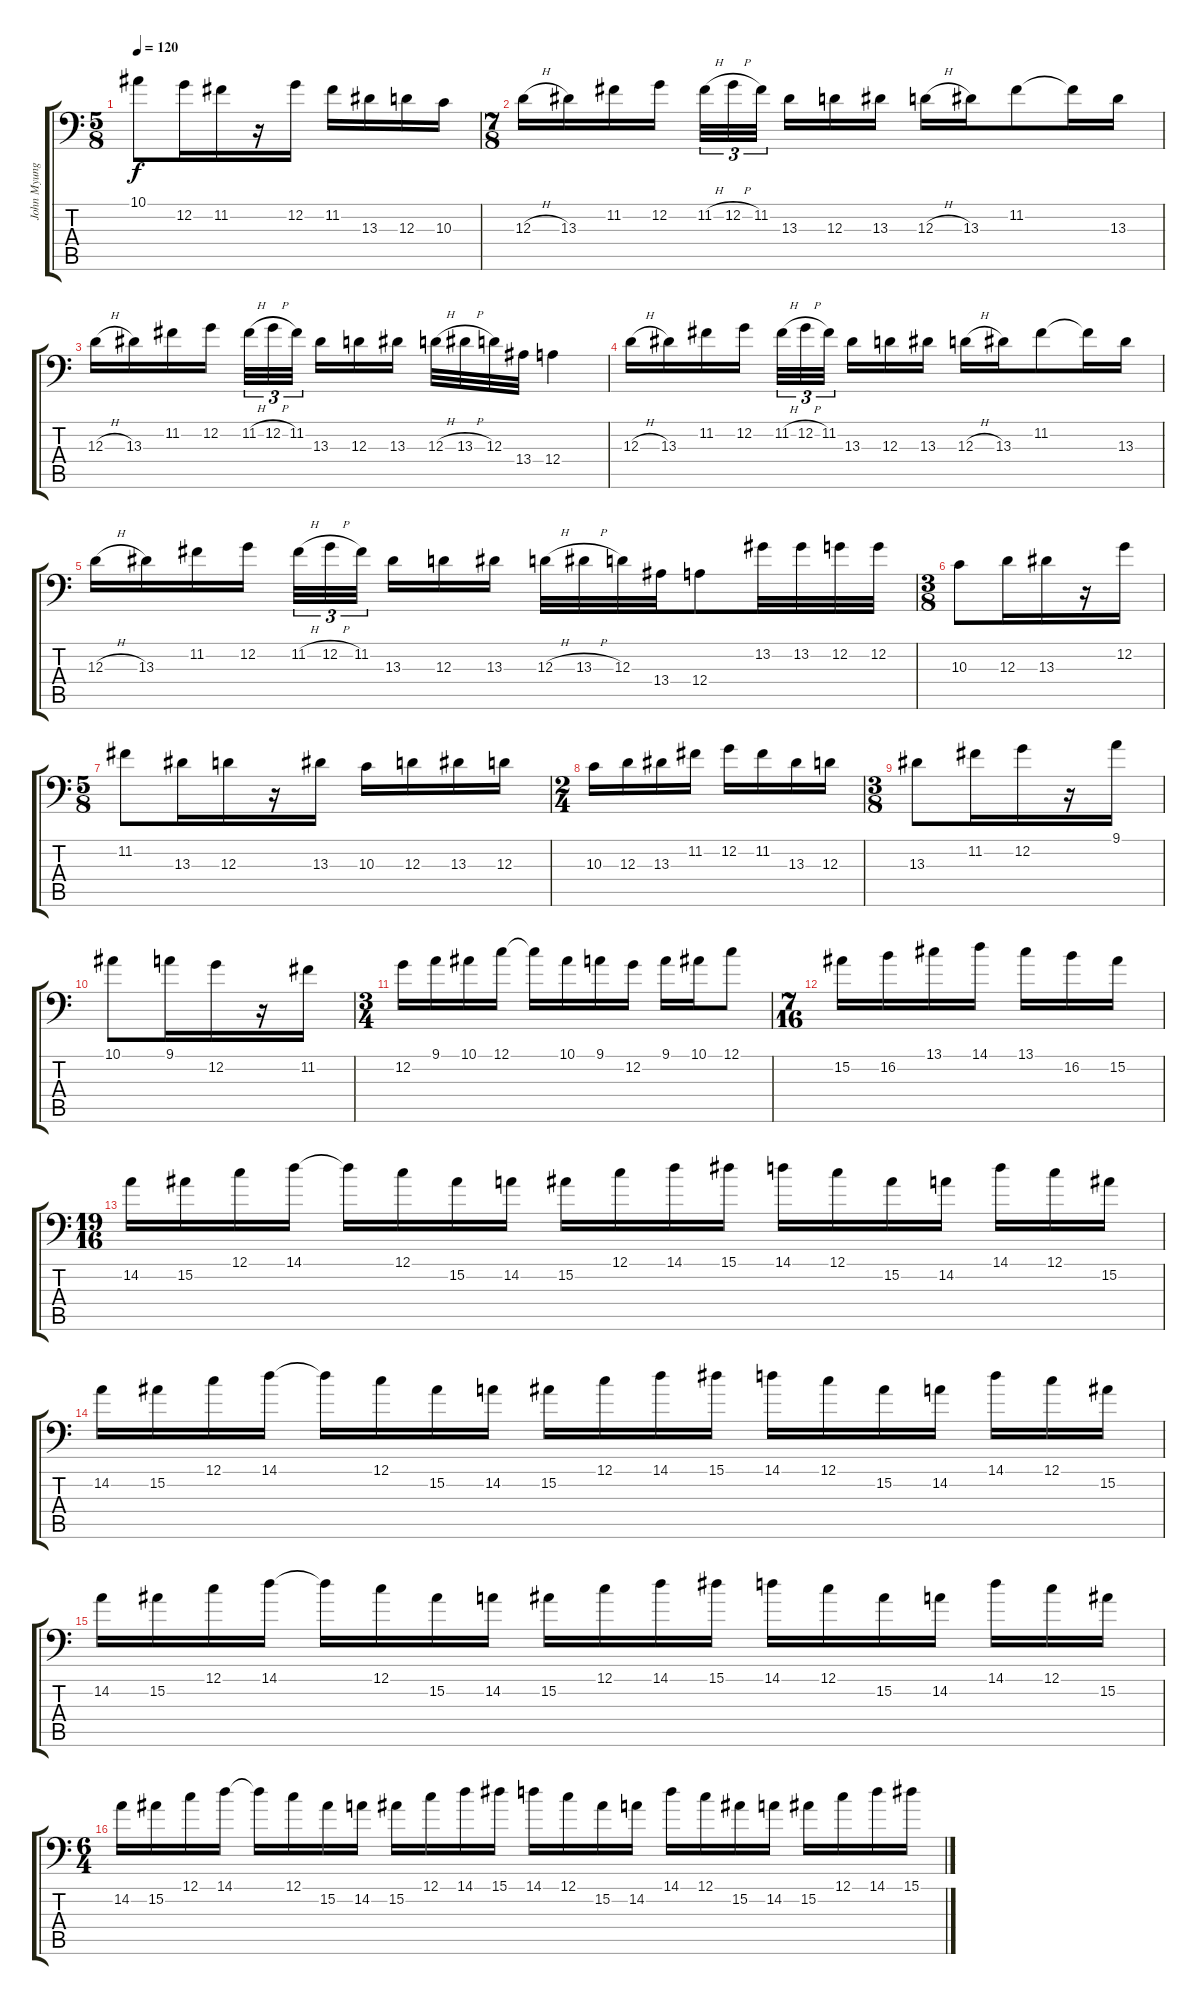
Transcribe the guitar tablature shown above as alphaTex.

\track ("John Myung" "John Myung") {instrument electricbassfinger}
\staff {score tabs}
\tuning (C3 G2 D2 A1 E1 B0) {hide}
\ts (5 8)
\tempo 120
\clef f4
\ks c
10.1.8{dy f} 12.2.16 11.2.16 r.16 12.2.16 11.2.16 13.3.16 12.3.16 10.3.16 |
\ts (7 8)
12.3{h}.16 13.3.16 11.2.16 12.2.16 11.2{h}.32{tu (3 2)} 12.2{h}.32{tu (3 2)} 11.2.32{tu (3 2)} 13.3.16 12.3.16 13.3.16 12.3{h}.16 13.3.16 11.2.8 11.2{t}.16 13.3.16 |
12.3{h}.16 13.3.16 11.2.16 12.2.16 11.2{h}.32{tu (3 2)} 12.2{h}.32{tu (3 2)} 11.2.32{tu (3 2)} 13.3.16 12.3.16 13.3.16 12.3{h}.32 13.3{h}.32 12.3.32 13.4.32 12.4.4 |
12.3{h}.16 13.3.16 11.2.16 12.2.16 11.2{h}.32{tu (3 2)} 12.2{h}.32{tu (3 2)} 11.2.32{tu (3 2)} 13.3.16 12.3.16 13.3.16 12.3{h}.16 13.3.16 11.2.8 11.2{t}.16 13.3.16 |
12.3{h}.16 13.3.16 11.2.16 12.2.16 11.2{h}.32{tu (3 2)} 12.2{h}.32{tu (3 2)} 11.2.32{tu (3 2)} 13.3.16 12.3.16 13.3.16 12.3{h}.32 13.3{h}.32 12.3.32 13.4.32 12.4.8 13.2.32 13.2.32 12.2.32 12.2.32 |
\ts (3 8)
10.3.8 12.3.16 13.3.16 r.16 12.2.16 |
\ts (5 8)
11.2.8 13.3.16 12.3.16 r.16 13.3.16 10.3.16 12.3.16 13.3.16 12.3.16 |
\ts (2 4)
10.3.16 12.3.16 13.3.16 11.2.16 12.2.16 11.2.16 13.3.16 12.3.16 |
\ts (3 8)
13.3.8 11.2.16 12.2.16 r.16 9.1.16 |
10.1.8 9.1.16 12.2.16 r.16 11.2.16 |
\ts (3 4)
12.2.16 9.1.16 10.1.16 12.1.16 12.1{t}.16 10.1.16 9.1.16 12.2.16 9.1.16 10.1.16 12.1.8 |
\ts (7 16)
15.2.16 16.2.16 13.1.16 14.1.16 13.1.16 16.2.16 15.2.16 |
\ts (19 16)
14.2.16 15.2.16 12.1.16 14.1.16 14.1{t}.16 12.1.16 15.2.16 14.2.16 15.2.16 12.1.16 14.1.16 15.1.16 14.1.16 12.1.16 15.2.16 14.2.16 14.1.16 12.1.16 15.2.16 |
14.2.16 15.2.16 12.1.16 14.1.16 14.1{t}.16 12.1.16 15.2.16 14.2.16 15.2.16 12.1.16 14.1.16 15.1.16 14.1.16 12.1.16 15.2.16 14.2.16 14.1.16 12.1.16 15.2.16 |
14.2.16 15.2.16 12.1.16 14.1.16 14.1{t}.16 12.1.16 15.2.16 14.2.16 15.2.16 12.1.16 14.1.16 15.1.16 14.1.16 12.1.16 15.2.16 14.2.16 14.1.16 12.1.16 15.2.16 |
\ts (6 4)
14.2.16 15.2.16 12.1.16 14.1.16 14.1{t}.16 12.1.16 15.2.16 14.2.16 15.2.16 12.1.16 14.1.16 15.1.16 14.1.16 12.1.16 15.2.16 14.2.16 14.1.16 12.1.16 15.2.16 14.2.16 15.2.16 12.1.16 14.1.16 15.1.16
